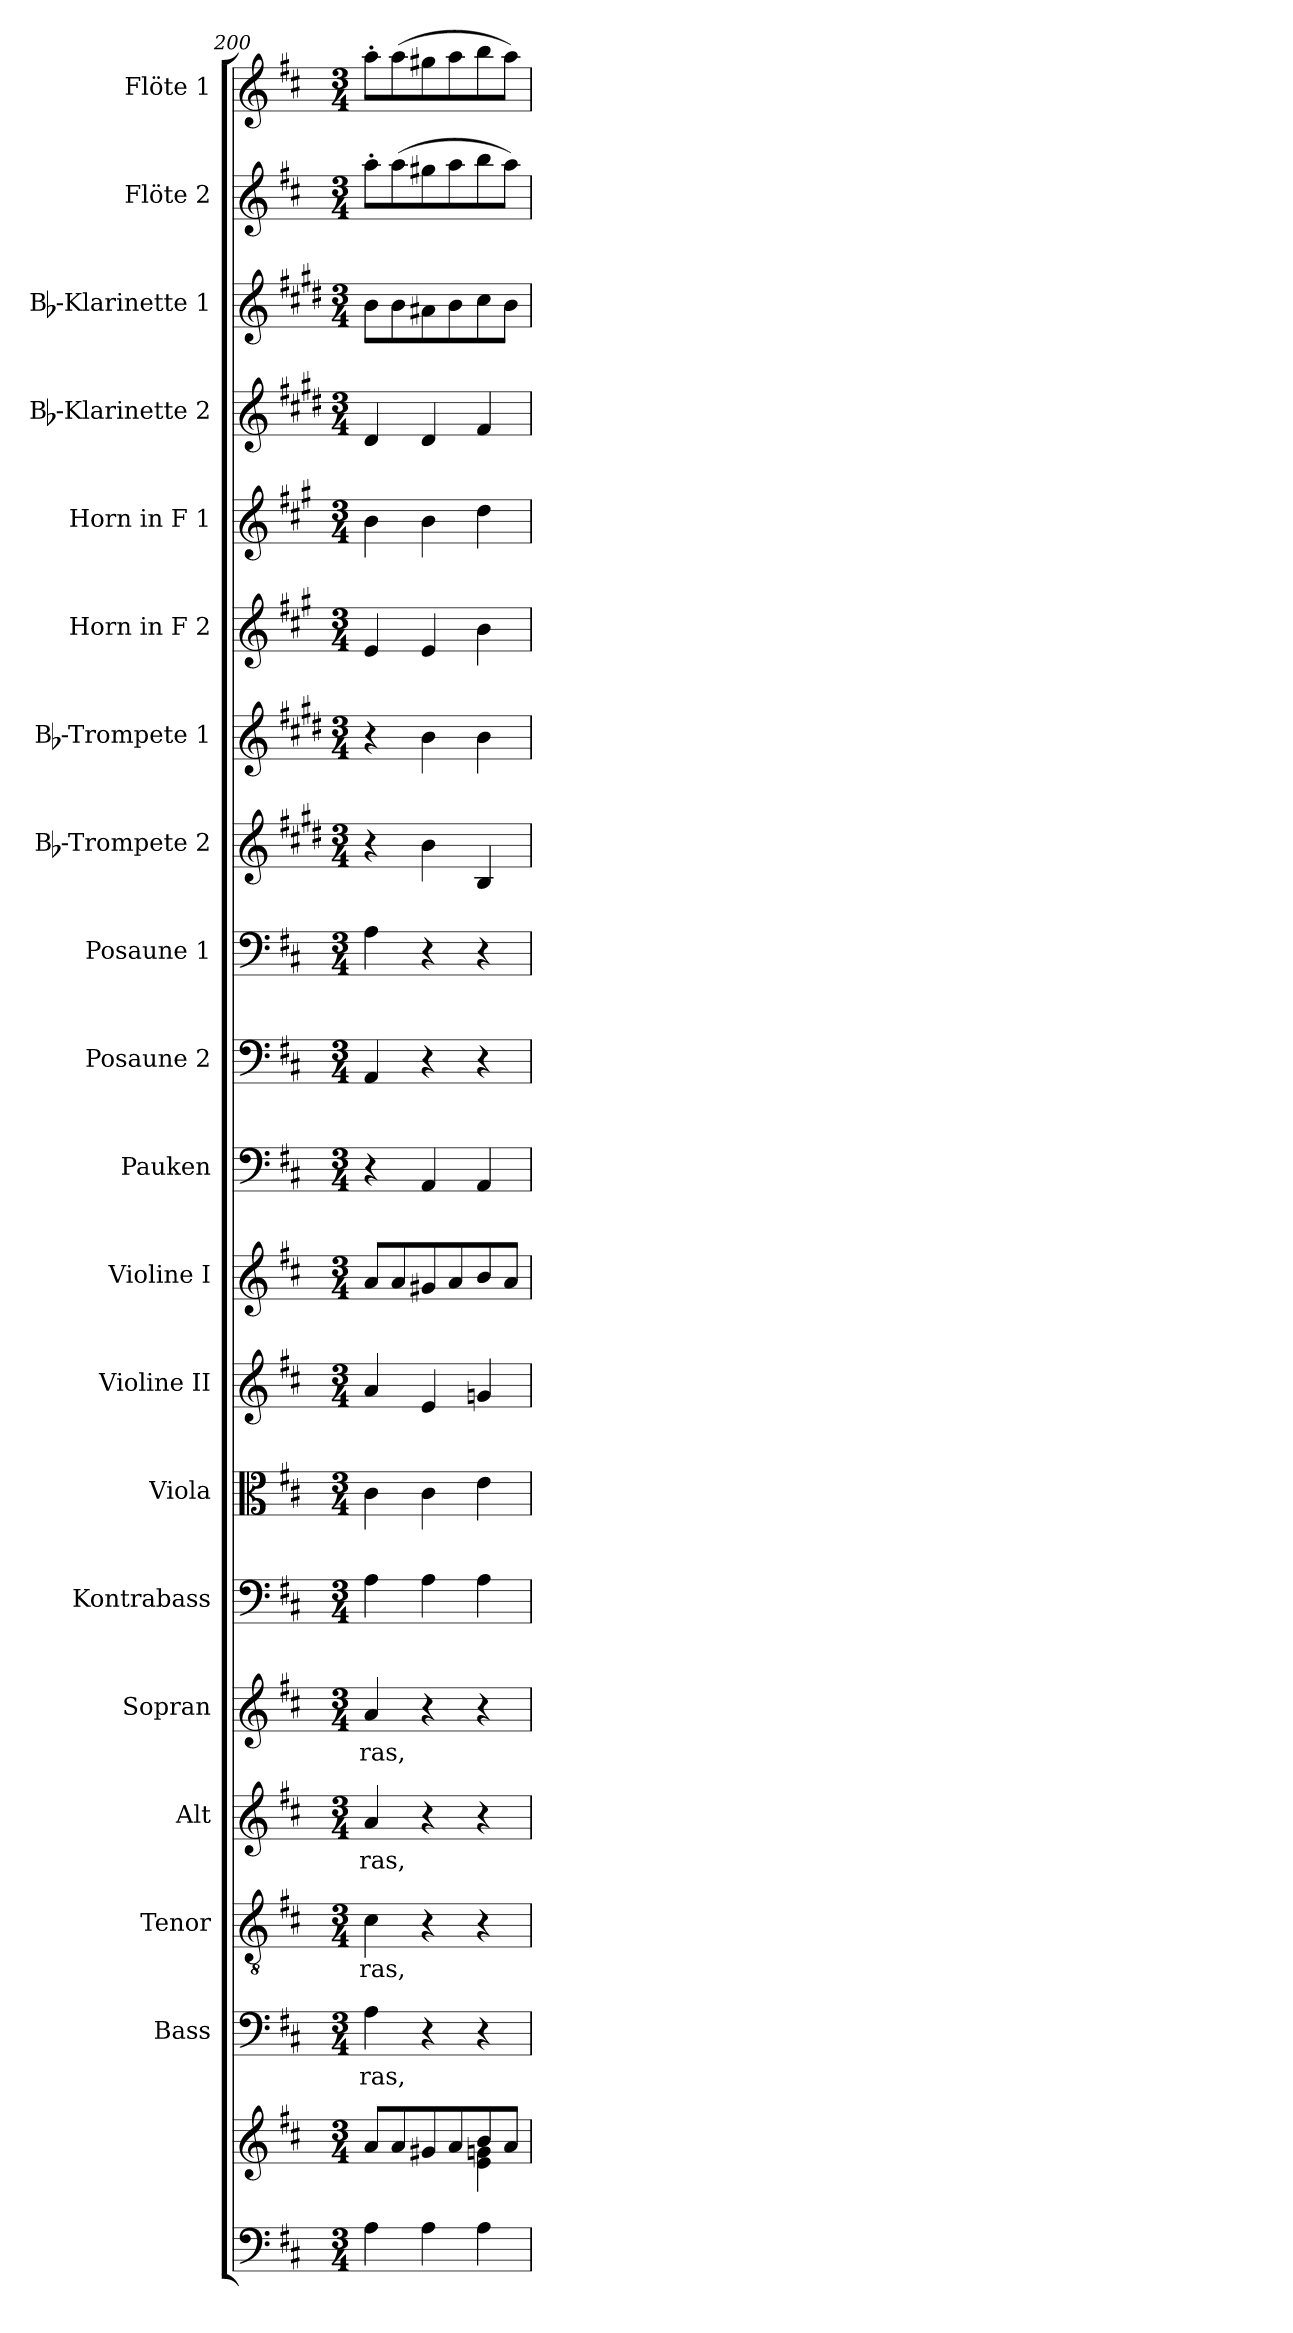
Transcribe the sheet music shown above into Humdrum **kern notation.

**kern	**kern	**kern	**text	**kern	**text	**kern	**text	**kern	**text	**kern	**kern	**kern	**kern	**kern	**kern	**kern	**kern	**kern	**kern	**kern	**kern	**kern	**kern	**kern
*part20	*part20	*part19	*part19	*part18	*part18	*part17	*part17	*part16	*part16	*part15	*part14	*part13	*part12	*part11	*part10	*part9	*part8	*part7	*part6	*part5	*part4	*part3	*part2	*part1
*staff21	*staff20	*staff19	*staff19	*staff18	*staff18	*staff17	*staff17	*staff16	*staff16	*staff15	*staff14	*staff13	*staff12	*staff11	*staff10	*staff9	*staff8	*staff7	*staff6	*staff5	*staff4	*staff3	*staff2	*staff1
*	*	*I"Bass	*	*I"Tenor	*	*I"Alt	*	*I"Sopran	*	*I"Kontrabass	*I"Viola	*I"Violine II	*I"Violine I	*I"Pauken	*I"Posaune 2	*I"Posaune 1	*I"Bb-Trompete 2	*I"Bb-Trompete 1	*I"Horn in F 2	*I"Horn in F 1	*I"Bb-Klarinette 2	*I"Bb-Klarinette 1	*I"Flöte 2	*I"Flöte 1
*	*	*I'B.	*	*I'T.	*	*I'A.	*	*I'S.	*	*I'Kb.	*I'Vla.	*I'Vl. II	*I'Vl. I	*I'Pk.	*I'Pos. 2	*I'Pos. 1	*I'Bb Trp. 2	*I'Bb Trp. 1	*	*	*I'Bb Kl. 2	*I'Bb Kl. 1	*I'Fl. 2	*I'Fl. 1
*clefF4	*clefG2	*clefF4	*	*clefGv2	*	*clefG2	*	*clefG2	*	*clefF4	*clefC3	*clefG2	*clefG2	*clefF4	*clefF4	*clefF4	*clefG2	*clefG2	*clefG2	*clefG2	*clefG2	*clefG2	*clefG2	*clefG2
*	*	*	*	*	*	*	*	*	*	*ITrd7c12	*	*	*	*	*	*	*ITrd1c2	*ITrd1c2	*ITrd4c7	*ITrd4c7	*ITrd1c2	*ITrd1c2	*	*
*k[f#c#]	*k[f#c#]	*k[f#c#]	*	*k[f#c#]	*	*k[f#c#]	*	*k[f#c#]	*	*k[f#c#]	*k[f#c#]	*k[f#c#]	*k[f#c#]	*k[f#c#]	*k[f#c#]	*k[f#c#]	*k[f#c#]	*k[f#c#]	*k[f#c#]	*k[f#c#]	*k[f#c#]	*k[f#c#]	*k[f#c#]	*k[f#c#]
*D:	*D:	*D:	*	*D:	*	*D:	*	*D:	*	*D:	*D:	*D:	*D:	*D:	*D:	*D:	*D:	*D:	*D:	*D:	*D:	*D:	*D:	*D:
*M3/4	*M3/4	*M3/4	*	*M3/4	*	*M3/4	*	*M3/4	*	*M3/4	*M3/4	*M3/4	*M3/4	*M3/4	*M3/4	*M3/4	*M3/4	*M3/4	*M3/4	*M3/4	*M3/4	*M3/4	*M3/4	*M3/4
=200	=200	=200	=200	=200	=200	=200	=200	=200	=200	=200	=200	=200	=200	=200	=200	=200	=200	=200	=200	=200	=200	=200	=200	=200
*	*^	*	*	*	*	*	*	*	*	*	*	*	*	*	*	*	*	*	*	*	*	*	*	*
!	!	!	!	!LO:LY:b	!	!LO:LY:b	!	!LO:LY:b	!	!LO:LY:b	!	!	!	!	!	!	!	!	!	!	!	!	!	!	!
4A\	8a/L	2ryy	4A\	-ras,	4c#\	-ras,	4a/	-ras,	4a/	-ras,	4AA\	4c#\	4a/	8a/L	4r	4AA/	4A\	4r	4r	4A/	4e\	4c#/	8a\L	8aa'>\L	8aa'>\L
.	8a/	.	.	.	.	.	.	.	.	.	.	.	.	8a/	.	.	.	.	.	.	.	.	8a\	(>8aa\	(>8aa\
4A\	8g#X/	.	4r	.	4r	.	4r	.	4r	.	4AA\	4c#\	4e/	8g#X/	4AA/	4r	4r	4a\	4a\	4A/	4e\	4c#/	8g#X\	8gg#X\	8gg#X\
.	8a/	.	.	.	.	.	.	.	.	.	.	.	.	8a/	.	.	.	.	.	.	.	.	8a\	8aa\	8aa\
4A\	8b/	4e\ 4gn\	4r	.	4r	.	4r	.	4r	.	4AA\	4e\	4gn/	8b/	4AA/	4r	4r	4A/	4a\	4e\	4g\	4e/	8b\	8bb\	8bb\
.	8a/J	.	.	.	.	.	.	.	.	.	.	.	.	8a/J	.	.	.	.	.	.	.	.	8a\J	8aa\J)	8aa\J)
*	*v	*v	*	*	*	*	*	*	*	*	*	*	*	*	*	*	*	*	*	*	*	*	*	*	*
=	=	=	=	=	=	=	=	=	=	=	=	=	=	=	=	=	=	=	=	=	=	=	=	=
*-	*-	*-	*-	*-	*-	*-	*-	*-	*-	*-	*-	*-	*-	*-	*-	*-	*-	*-	*-	*-	*-	*-	*-	*-
